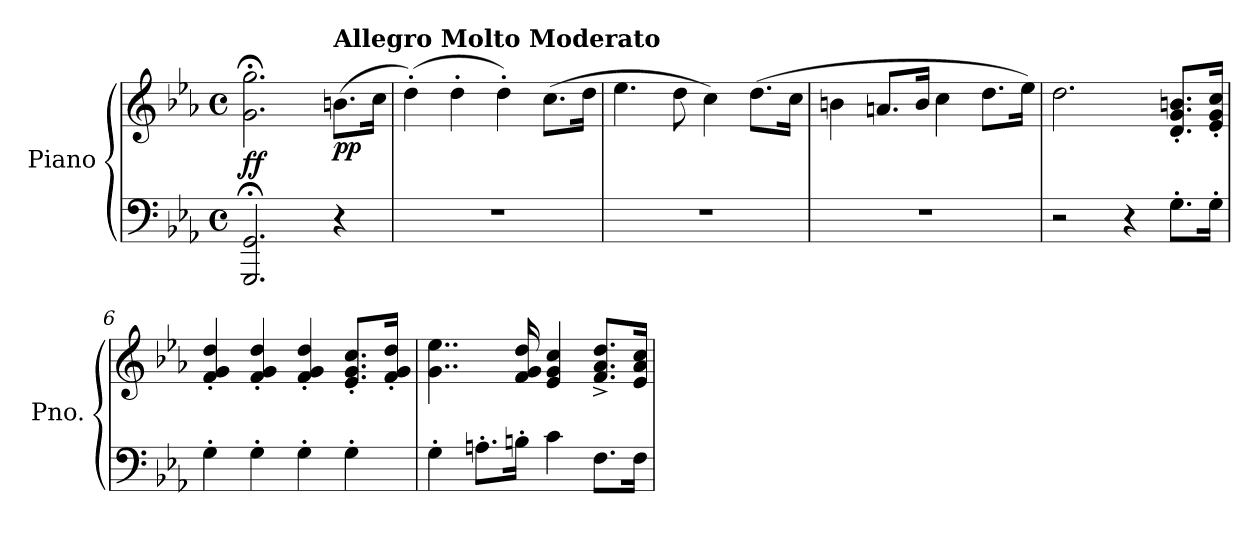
**kern	**kern	**dynam
*part1	*part1	*part1
*staff2	*staff1	*staff1/2
*I"Piano	*	*
*I'Pno.	*	*
*clefF4	*clefG2	*
*k[b-e-a-]	*k[b-e-a-]	*
*M4/4	*M4/4	*
*met(c)	*met(c)	*
=1	=1	=1
!	!	!LO:DY:b
2.GGG/;< 2.GG/;<	2.g\;< 2.gg\;<	ff
!	!LO:TX:a:B:t=Allegro Molto Moderato	!
!	!	!LO:DY:b
4r	(8.bn\L	pp
.	16cc\Jk	.
=2	=2	=2
1r	(4dd'\)	.
.	4dd'\	.
.	4dd'\)	.
.	(8.cc\L	.
.	16dd\Jk	.
=3	=3	=3
1r	4.ee-\	.
.	8dd\	.
.	4cc\)	.
.	(8.dd\L	.
.	16cc\Jk	.
=4	=4	=4
1r	4bn\	.
.	8.an/L	.
.	16b/Jk	.
.	4cc\	.
.	8.dd\L	.
.	16ee-\Jk)	.
=5	=5	=5
2r	2.dd\	.
4r	.	.
8.G'\L	8.d/' 8.g/' 8.bn/'L	.
16G'\Jk	16e-/' 16g/' 16cc/'Jk	.
=6	=6	=6
4G'\	4f/' 4g/' 4dd/'	.
4G'\	4f/' 4g/' 4dd/'	.
4G'\	4f/' 4g/' 4dd/'	.
4G'\	8.e-/' 8.g/' 8.cc/'L	.
.	16f/' 16g/' 16dd/'Jk	.
!!LO:LB:g=z
=7	=7	=7
4G'\	4..g\ 4..ee-\	.
8.An'\L	.	.
16Bn'\Jk	16f/ 16g/ 16dd/	.
4c\	4e-/ 4g/ 4cc/	.
8.F\L	8.f/^ 8.a-/^ 8.dd/^L	.
16F\Jk	16e-/ 16a-/ 16cc/Jk	.
=	=	=
*-	*-	*-
